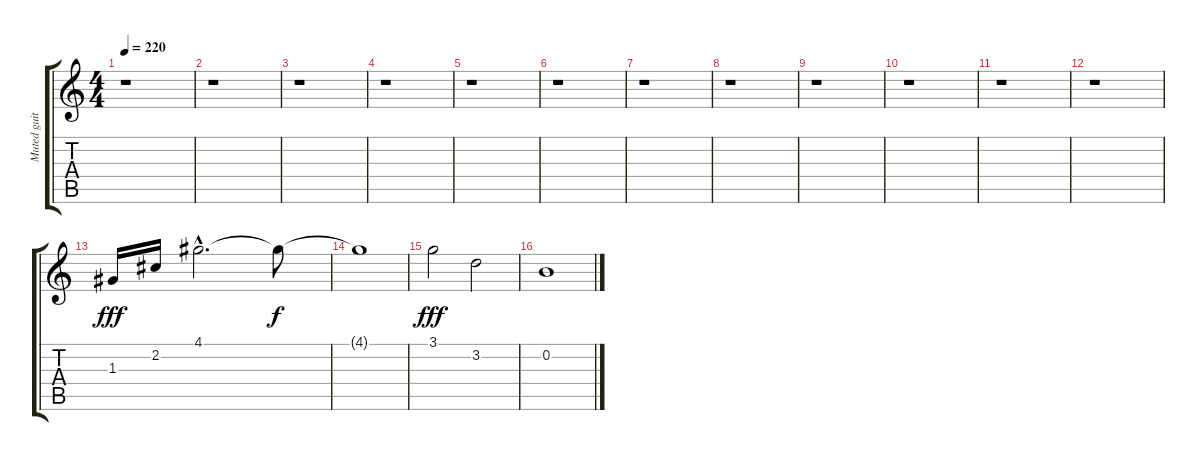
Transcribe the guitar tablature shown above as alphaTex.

\track ("Muted guitar" "Muted guit") {instrument acousticguitarsteel}
\staff {score tabs}
\tuning (E4 B3 G3 D3 A2 E2) {hide}
\ts (4 4)
\tempo 220
\clef g2
\ks c
r.1{dy fff} |
r.1 |
r.1 |
r.1 |
r.1 |
r.1 |
r.1 |
r.1 |
r.1 |
r.1 |
r.1 |
r.1 |
1.3.16 2.2.16 4.1{hac}.2{d} 4.1{t}.8{dy f} |
4.1{t}.1 |
3.1.2{dy fff} 3.2.2 |
0.2.1
